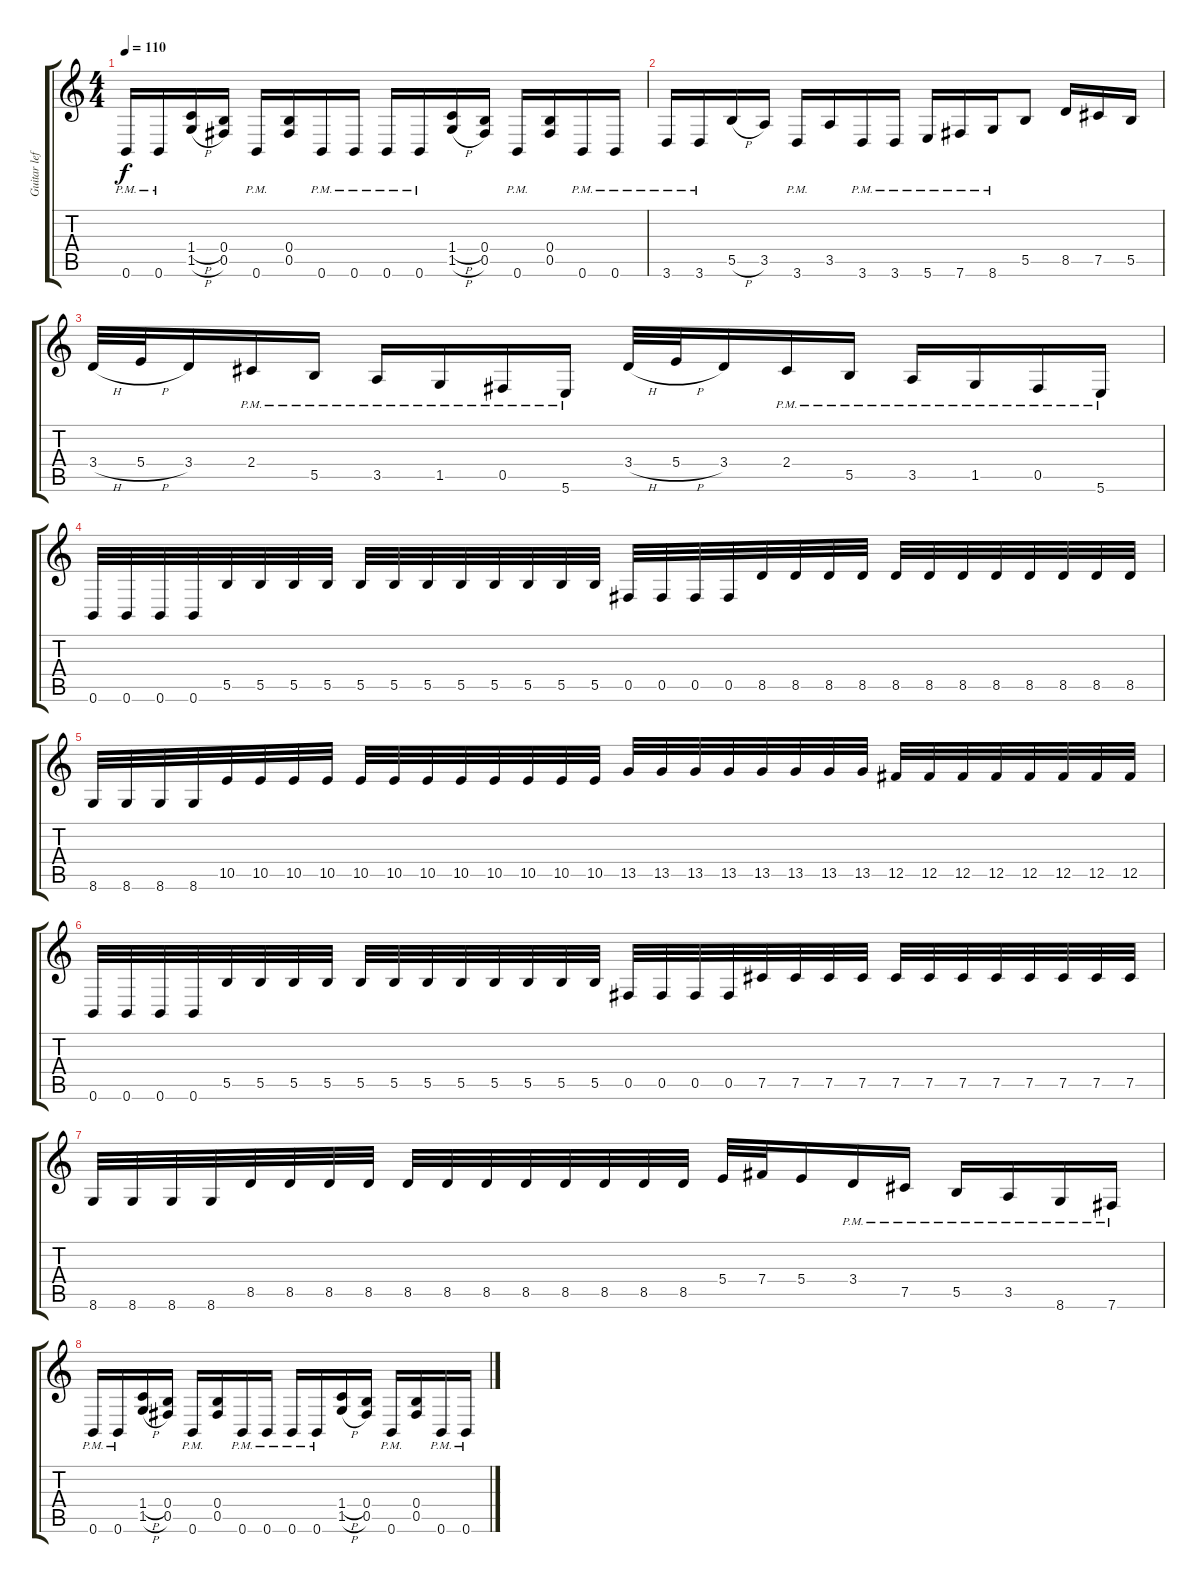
\track ("Guitar left" "Guitar lef") {instrument distortionguitar}
\staff {score tabs}
\tuning (Db4 Ab3 E3 B2 Gb2 B1) {hide}
\ts (4 4)
\tempo 110
\clef g2
\ks c
0.6{pm}.16{dy f} 0.6{pm}.16 (1.4{h} 1.5{h}).16 (0.4 0.5).16 0.6{pm}.16 (0.4 0.5).16 0.6{pm}.16 0.6{pm}.16 0.6{pm}.16 0.6{pm}.16 (1.4{h} 1.5{h}).16 (0.4 0.5).16 0.6{pm}.16 (0.4 0.5).16 0.6{pm}.16 0.6{pm}.16 |
3.6{pm}.16 3.6{pm}.16 5.5{h}.16 3.5.16 3.6{pm}.16 3.5.16 3.6{pm}.16 3.6{pm}.16 5.6{pm}.16 7.6{pm}.16 8.6{pm}.16 5.5.8 8.5.16 7.5.16 5.5.16 |
3.4{h}.32 5.4{h}.32 3.4.16 2.4{pm}.16 5.5{pm}.16 3.5{pm}.16 1.5{pm}.16 0.5{pm}.16 5.6{pm}.16 3.4{h}.32 5.4{h}.32 3.4.16 2.4{pm}.16 5.5{pm}.16 3.5{pm}.16 1.5{pm}.16 0.5{pm}.16 5.6{pm}.16 |
0.6.32 0.6.32 0.6.32 0.6.32 5.5.32 5.5.32 5.5.32 5.5.32 5.5.32 5.5.32 5.5.32 5.5.32 5.5.32 5.5.32 5.5.32 5.5.32 0.5.32 0.5.32 0.5.32 0.5.32 8.5.32 8.5.32 8.5.32 8.5.32 8.5.32 8.5.32 8.5.32 8.5.32 8.5.32 8.5.32 8.5.32 8.5.32 |
8.6.32 8.6.32 8.6.32 8.6.32 10.5.32 10.5.32 10.5.32 10.5.32 10.5.32 10.5.32 10.5.32 10.5.32 10.5.32 10.5.32 10.5.32 10.5.32 13.5.32 13.5.32 13.5.32 13.5.32 13.5.32 13.5.32 13.5.32 13.5.32 12.5.32 12.5.32 12.5.32 12.5.32 12.5.32 12.5.32 12.5.32 12.5.32 |
0.6.32 0.6.32 0.6.32 0.6.32 5.5.32 5.5.32 5.5.32 5.5.32 5.5.32 5.5.32 5.5.32 5.5.32 5.5.32 5.5.32 5.5.32 5.5.32 0.5.32 0.5.32 0.5.32 0.5.32 7.5.32 7.5.32 7.5.32 7.5.32 7.5.32 7.5.32 7.5.32 7.5.32 7.5.32 7.5.32 7.5.32 7.5.32 |
8.6.32 8.6.32 8.6.32 8.6.32 8.5.32 8.5.32 8.5.32 8.5.32 8.5.32 8.5.32 8.5.32 8.5.32 8.5.32 8.5.32 8.5.32 8.5.32 5.4.32 7.4.32 5.4.16 3.4{pm}.16 7.5{pm}.16 5.5{pm}.16 3.5{pm}.16 8.6{pm}.16 7.6{pm}.16 |
0.6{pm}.16 0.6{pm}.16 (1.4{h} 1.5{h}).16 (0.4 0.5).16 0.6{pm}.16 (0.4 0.5).16 0.6{pm}.16 0.6{pm}.16 0.6{pm}.16 0.6{pm}.16 (1.4{h} 1.5{h}).16 (0.4 0.5).16 0.6{pm}.16 (0.4 0.5).16 0.6{pm}.16 0.6{pm}.16
